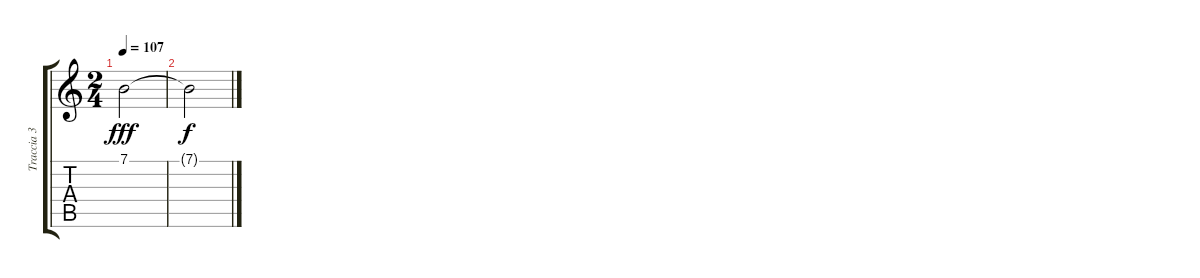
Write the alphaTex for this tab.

\track ("Traccia 3" "Traccia 3") {instrument trumpet}
\staff {score tabs}
\tuning (E4 B3 G3 D3 A2 E2) {hide}
\ts (2 4)
\tempo 107
\clef g2
\ks c
7.1.2{dy fff} |
7.1{t}.2{dy f}
